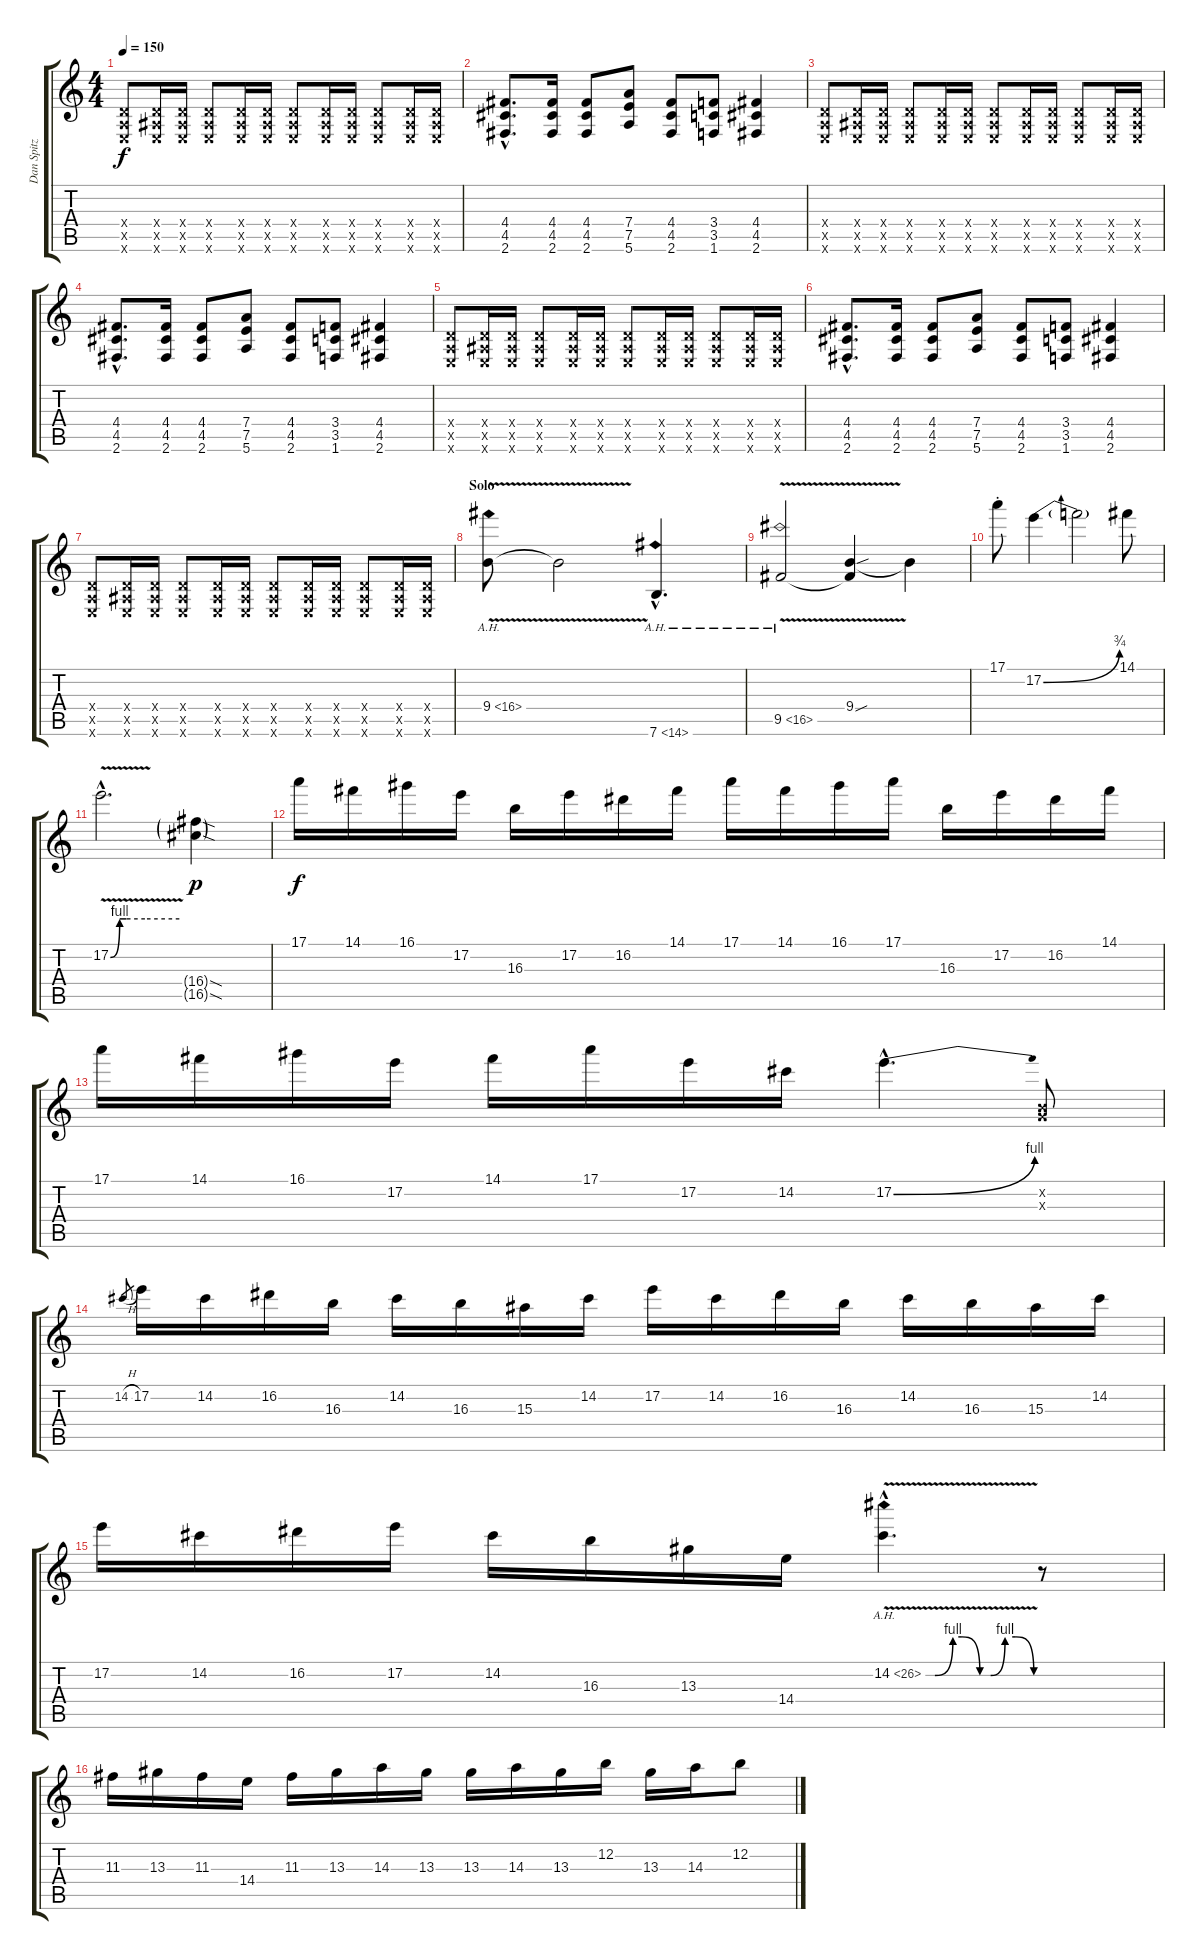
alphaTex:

\track ("Dan Spitz" "Dan Spitz") {instrument distortionguitar}
\staff {score tabs}
\tuning (E4 B3 G3 D3 A2 E2) {hide}
\ts (4 4)
\tempo 150
\clef g2
\ks c
(0.4{x} 0.5{x} 0.6{x}).8{dy f} (0.4{x} 1.5{x} 0.6{x}).16 (0.4{x} 1.5{x} 0.6{x}).16 (0.4{x} 1.5{x} 0.6{x}).8 (0.4{x} 1.5{x} 0.6{x}).16 (0.4{x} 1.5{x} 0.6{x}).16 (0.4{x} 1.5{x} 0.6{x}).8 (0.4{x} 1.5{x} 0.6{x}).16 (0.4{x} 1.5{x} 0.6{x}).16 (0.4{x} 1.5{x} 0.6{x}).8 (0.4{x} 1.5{x} 0.6{x}).16 (0.4{x} 1.5{x} 0.6{x}).16 |
(4.4{hac} 4.5{hac} 2.6{hac}).8{d} (4.4 4.5 2.6).16 (4.4 4.5 2.6).8 (7.4 7.5 5.6).8 (4.4 4.5 2.6).8 (3.4 3.5 1.6).8 (4.4 4.5 2.6).4 |
(0.4{x} 0.5{x} 0.6{x}).8 (0.4{x} 1.5{x} 0.6{x}).16 (0.4{x} 1.5{x} 0.6{x}).16 (0.4{x} 1.5{x} 0.6{x}).8 (0.4{x} 1.5{x} 0.6{x}).16 (0.4{x} 1.5{x} 0.6{x}).16 (0.4{x} 1.5{x} 0.6{x}).8 (0.4{x} 1.5{x} 0.6{x}).16 (0.4{x} 1.5{x} 0.6{x}).16 (0.4{x} 1.5{x} 0.6{x}).8 (0.4{x} 1.5{x} 0.6{x}).16 (0.4{x} 1.5{x} 0.6{x}).16 |
(4.4{hac} 4.5{hac} 2.6{hac}).8{d} (4.4 4.5 2.6).16 (4.4 4.5 2.6).8 (7.4 7.5 5.6).8 (4.4 4.5 2.6).8 (3.4 3.5 1.6).8 (4.4 4.5 2.6).4 |
(0.4{x} 0.5{x} 0.6{x}).8 (0.4{x} 1.5{x} 0.6{x}).16 (0.4{x} 1.5{x} 0.6{x}).16 (0.4{x} 1.5{x} 0.6{x}).8 (0.4{x} 1.5{x} 0.6{x}).16 (0.4{x} 1.5{x} 0.6{x}).16 (0.4{x} 1.5{x} 0.6{x}).8 (0.4{x} 1.5{x} 0.6{x}).16 (0.4{x} 1.5{x} 0.6{x}).16 (0.4{x} 1.5{x} 0.6{x}).8 (0.4{x} 1.5{x} 0.6{x}).16 (0.4{x} 1.5{x} 0.6{x}).16 |
(4.4{hac} 4.5{hac} 2.6{hac}).8{d} (4.4 4.5 2.6).16 (4.4 4.5 2.6).8 (7.4 7.5 5.6).8 (4.4 4.5 2.6).8 (3.4 3.5 1.6).8 (4.4 4.5 2.6).4 |
(0.4{x} 0.5{x} 0.6{x}).8 (0.4{x} 1.5{x} 0.6{x}).16 (0.4{x} 1.5{x} 0.6{x}).16 (0.4{x} 1.5{x} 0.6{x}).8 (0.4{x} 1.5{x} 0.6{x}).16 (0.4{x} 1.5{x} 0.6{x}).16 (0.4{x} 1.5{x} 0.6{x}).8 (0.4{x} 1.5{x} 0.6{x}).16 (0.4{x} 1.5{x} 0.6{x}).16 (0.4{x} 1.5{x} 0.6{x}).8 (0.4{x} 1.5{x} 0.6{x}).16 (0.4{x} 1.5{x} 0.6{x}).16 |
\section ("" "Solo")
9.4{ah 7 v}.8{volume 15} 9.4{t}.2 7.6{ah 7 hac}.4{d} |
9.5{ah 7 v}.2 (9.4{sou} 9.5{t}).4 9.4{t}.4 |
17.1{st}.8 17.2{be (bend 0 0 60 3)}.4 17.2{t}.2 14.1.8 |
17.2{be (custom 0 0 8 4 14 4 30 4 60 4) v hac}.2{d} (16.4{sod g} 16.5{sod g}).4{dy p} |
17.1.16{dy f} 14.1.16 16.1.16 17.2.16 16.3.16 17.2.16 16.2.16 14.1.16 17.1.16 14.1.16 16.1.16 17.1.16 16.3.16 17.2.16 16.2.16 14.1.16 |
17.1.16 14.1.16 16.1.16 17.2.16 14.1.16 17.1.16 17.2.16 14.2.16 17.2{be (bend 0 0 60 4) hac}.4{d} (0.2{x} 0.3{x}).8 |
14.2{h}.8{gr} 17.2.16 14.2.16 16.2.16 16.3.16 14.2.16 16.3.16 15.3.16 14.2.16 17.2.16 14.2.16 16.2.16 16.3.16 14.2.16 16.3.16 15.3.16 14.2.16 |
17.2.16 14.2.16 16.2.16 17.2.16 14.2.16 16.3.16 13.3.16 14.4.16 14.2{be (custom 0 0 5 0 15 4 20 4 30 0 36 0 44 4 50 4 60 0) ah 12 v hac}.4{d} r.8 |
11.3.16 13.3.16 11.3.16 14.4.16 11.3.16 13.3.16 14.3.16 13.3.16 13.3.16 14.3.16 13.3.16 12.2.16 13.3.16 14.3.16 12.2.8
